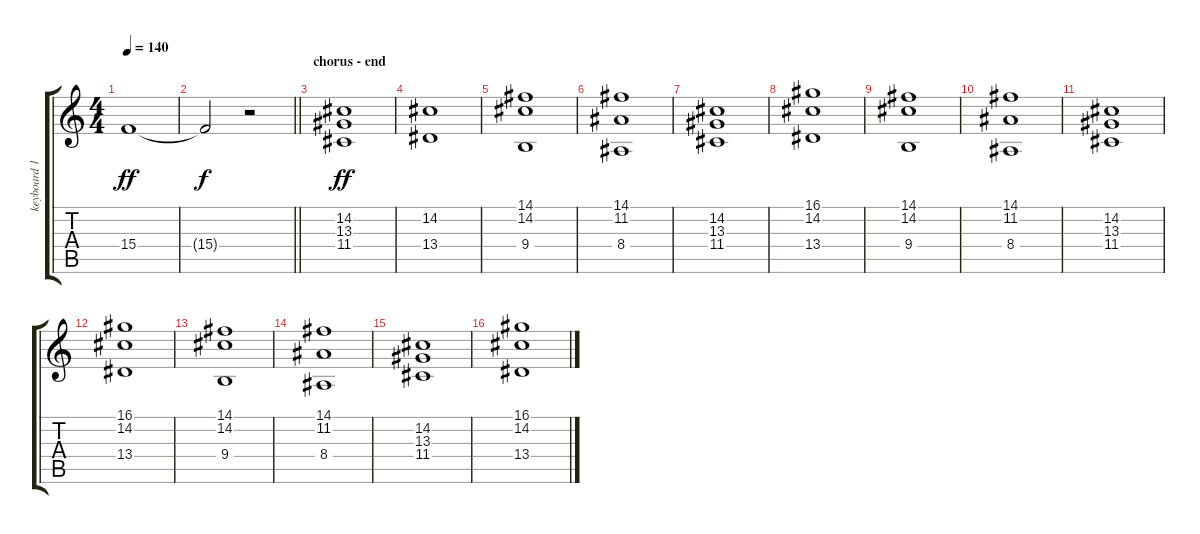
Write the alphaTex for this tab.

\track ("keyboard 1" "keyboard 1") {instrument fx4atmosphere}
\staff {score tabs}
\tuning (E4 B3 G3 D3 A2 D2) {hide}
\ts (4 4)
\tempo 140
\clef g2
\ks c
15.4.1{dy ff} |
\barLineRight lightlight
15.4{t}.2{dy f} r.2 |
\section ("" "chorus - end")
(14.2 13.3 11.4).1{dy ff} |
(14.2 13.4).1 |
(14.1 14.2 9.4).1 |
(14.1 11.2 8.4).1 |
(14.2 13.3 11.4).1 |
(16.1 14.2 13.4).1 |
(14.1 14.2 9.4).1 |
(14.1 11.2 8.4).1 |
(14.2 13.3 11.4).1 |
(16.1 14.2 13.4).1 |
(14.1 14.2 9.4).1 |
(14.1 11.2 8.4).1 |
(14.2 13.3 11.4).1 |
(16.1 14.2 13.4).1
